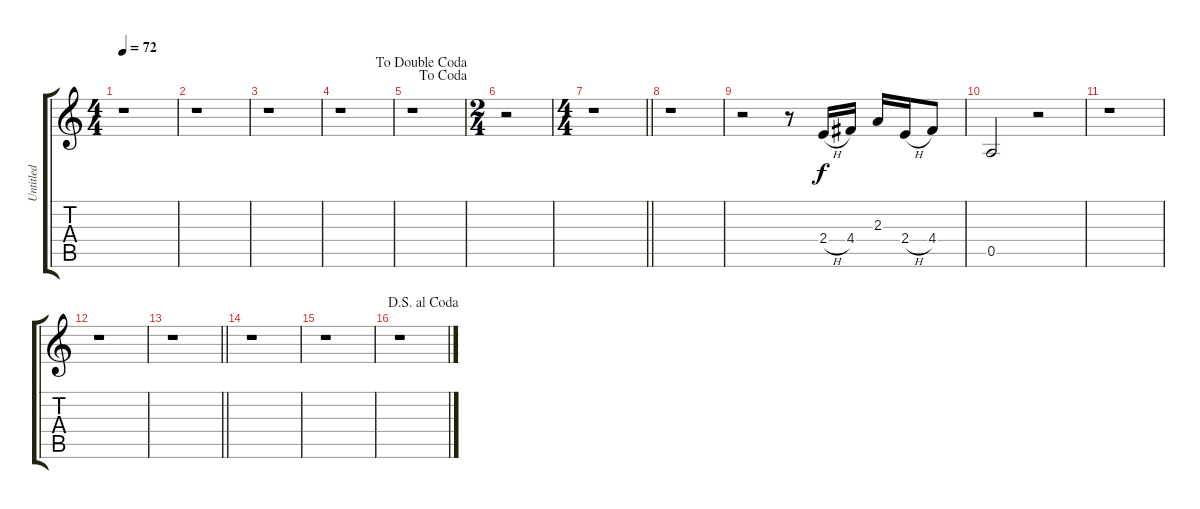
\track ("Untitled" "Untitled") {instrument distortionguitar}
\staff {score tabs}
\tuning (E4 B3 G3 D3 A2 E2) {hide}
\ts (4 4)
\tempo 72
\clef g2
\ks c
r.1{dy mp} |
r.1 |
r.1 |
r.1 |
\jump dacoda
\jump dadoublecoda
r.1 |
\ts (2 4)
r.2 |
\ts (4 4)
\barLineRight lightlight
r.1 |
r.1 |
r.2 r.8 2.4{h}.16{dy f} 4.4.16 2.3.16 2.4{h}.16 4.4.8 |
0.5.2 r.2 |
r.1 |
r.1 |
\barLineRight lightlight
r.1 |
r.1 |
r.1 |
\jump dalsegnoalcoda
r.1
